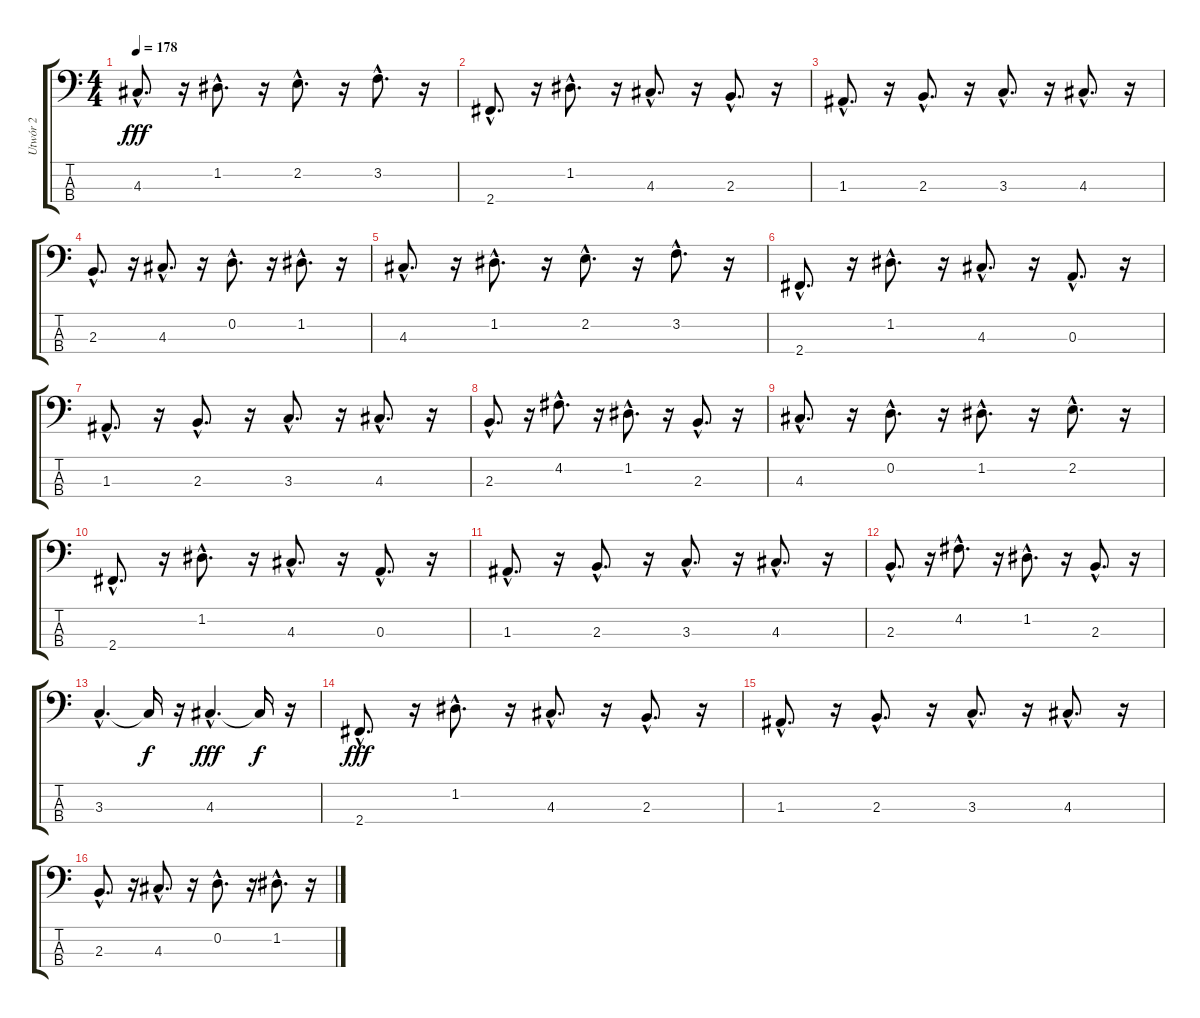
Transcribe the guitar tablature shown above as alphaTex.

\track ("Utwór 2" "Utwór 2") {instrument electricbassfinger}
\staff {score tabs}
\tuning (G2 D2 A1 E1) {hide}
\ts (4 4)
\tempo 178
\clef f4
\ks c
4.3{hac}.8{d dy fff} r.16 1.2{hac}.8{d} r.16 2.2{hac}.8{d} r.16 3.2{hac}.8{d} r.16 |
2.4{hac}.8{d} r.16 1.2{hac}.8{d} r.16 4.3{hac}.8{d} r.16 2.3{hac}.8{d} r.16 |
1.3{hac}.8{d} r.16 2.3{hac}.8{d} r.16 3.3{hac}.8{d} r.16 4.3{hac}.8{d} r.16 |
2.3{hac}.8{d} r.16 4.3{hac}.8{d} r.16 0.2{hac}.8{d} r.16 1.2{hac}.8{d} r.16 |
4.3{hac}.8{d} r.16 1.2{hac}.8{d} r.16 2.2{hac}.8{d} r.16 3.2{hac}.8{d} r.16 |
2.4{hac}.8{d} r.16 1.2{hac}.8{d} r.16 4.3{hac}.8{d} r.16 0.3{hac}.8{d} r.16 |
1.3{hac}.8{d} r.16 2.3{hac}.8{d} r.16 3.3{hac}.8{d} r.16 4.3{hac}.8{d} r.16 |
2.3{hac}.8{d} r.16 4.2{hac}.8{d} r.16 1.2{hac}.8{d} r.16 2.3{hac}.8{d} r.16 |
4.3{hac}.8{d} r.16 0.2{hac}.8{d} r.16 1.2{hac}.8{d} r.16 2.2{hac}.8{d} r.16 |
2.4{hac}.8{d} r.16 1.2{hac}.8{d} r.16 4.3{hac}.8{d} r.16 0.3{hac}.8{d} r.16 |
1.3{hac}.8{d} r.16 2.3{hac}.8{d} r.16 3.3{hac}.8{d} r.16 4.3{hac}.8{d} r.16 |
2.3{hac}.8{d} r.16 4.2{hac}.8{d} r.16 1.2{hac}.8{d} r.16 2.3{hac}.8{d} r.16 |
3.3{hac}.4{d} 3.3{t}.16{dy f} r.16 4.3{hac}.4{d dy fff} 4.3{t}.16{dy f} r.16 |
2.4{hac}.8{d dy fff} r.16 1.2{hac}.8{d} r.16 4.3{hac}.8{d} r.16 2.3{hac}.8{d} r.16 |
1.3{hac}.8{d} r.16 2.3{hac}.8{d} r.16 3.3{hac}.8{d} r.16 4.3{hac}.8{d} r.16 |
2.3{hac}.8{d} r.16 4.3{hac}.8{d} r.16 0.2{hac}.8{d} r.16 1.2{hac}.8{d} r.16
